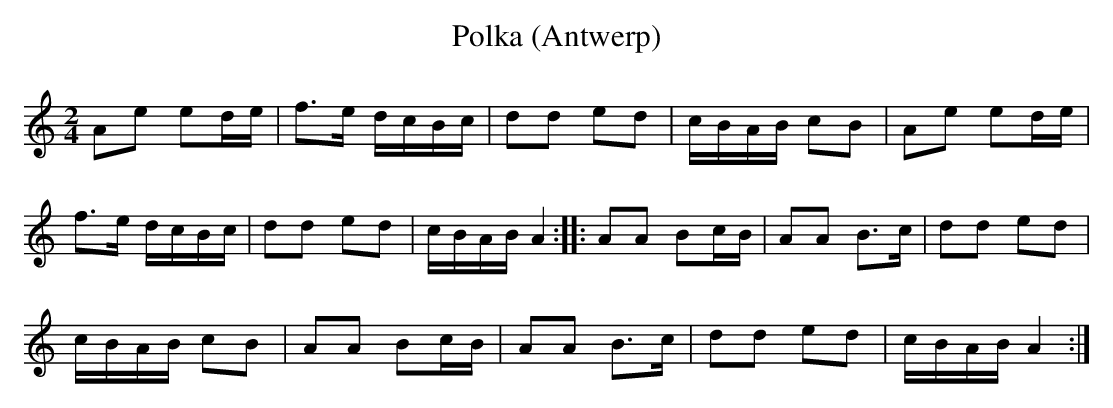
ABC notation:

X:1
T:Polka (Antwerp)
M:2/4
L:1/8
K:Am
Ae ed/e/ | f>e d/c/B/c/ | dd ed | c/B/A/B/ cB | Ae ed/e/ |
f>e d/c/B/c/ | dd ed | c/B/A/B/ A2 :: AA Bc/B/ | AA B>c | dd ed |
c/B/A/B/ cB | AA Bc/B/ | AA B>c | dd ed | c/B/A/B/ A2 :|
